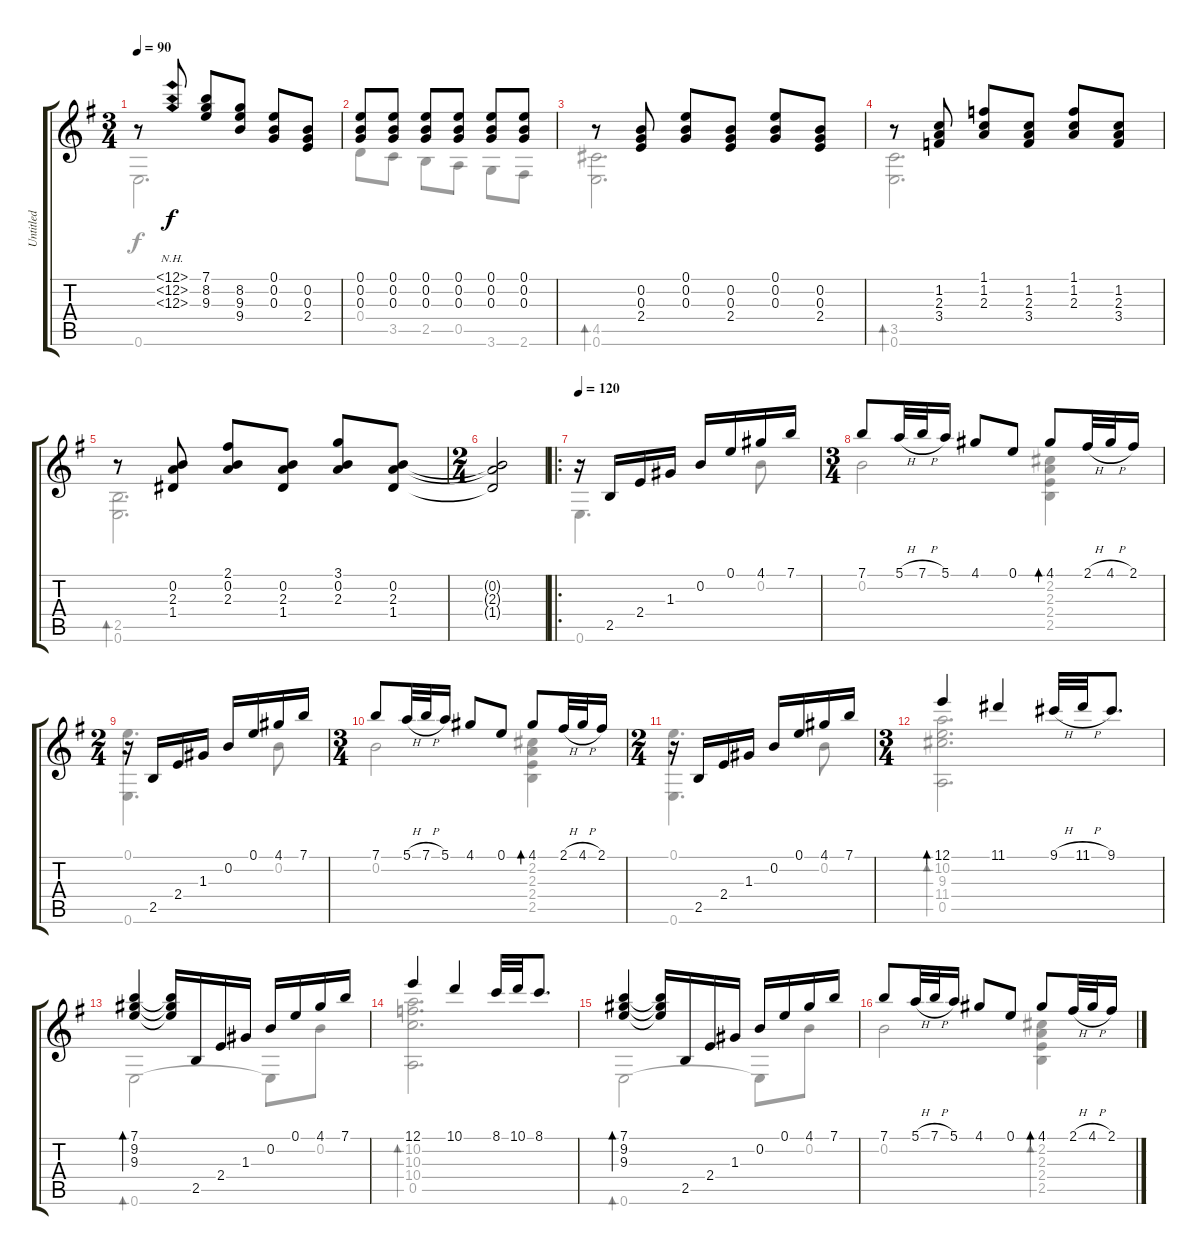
\track ("Untitled" "Untitled") {instrument acousticguitarnylon}
\staff {score tabs}
\tuning (E4 B3 G3 D3 A2 E2) {hide}
\voice
\ts (3 4)
\tempo 90
\clef g2
\ks g
r.8{dy f} (12.1{nh} 12.2{nh} 12.3{nh}).8 (7.1 8.2 9.3).8 (8.2 9.3 9.4).8 (0.1 0.2 0.3).8 (0.2 0.3 2.4).8 |
(0.1 0.2 0.3).8 (0.1 0.2 0.3).8 (0.1 0.2 0.3).8 (0.1 0.2 0.3).8 (0.1 0.2 0.3).8 (0.1 0.2 0.3).8 |
r.8 (0.2 0.3 2.4).8 (0.1 0.2 0.3).8 (0.2 0.3 2.4).8 (0.1 0.2 0.3).8 (0.2 0.3 2.4).8 |
r.8 (1.2 2.3 3.4).8 (1.1 1.2 2.3).8 (1.2 2.3 3.4).8 (1.1 1.2 2.3).8 (1.2 2.3 3.4).8 |
r.8 (0.2 2.3 1.4).8 (2.1 0.2 2.3).8 (0.2 2.3 1.4).8 (3.1 0.2 2.3).8 (0.2 2.3 1.4).8 |
\ts (2 4)
(0.2{t} 2.3{t} 1.4{t}).2 |
\ro
\tempo 120
r.16 2.5.16 2.4.16 1.3.16 0.2.16 0.1.16 4.1.16 7.1.16 |
\ts (3 4)
7.1.8 5.1{h}.32 7.1{h}.32 5.1.16 4.1.8 0.1.8 4.1.8{bd 30} 2.1{h}.32 4.1{h}.32 2.1.16 |
\ts (2 4)
r.16 2.5.16 2.4.16 1.3.16 0.2.16 0.1.16 4.1.16 7.1.16 |
\ts (3 4)
7.1.8 5.1{h}.32 7.1{h}.32 5.1.16 4.1.8 0.1.8 4.1.8{bd 30} 2.1{h}.32 4.1{h}.32 2.1.16 |
\ts (2 4)
r.16 2.5.16 2.4.16 1.3.16 0.2.16 0.1.16 4.1.16 7.1.16 |
\ts (3 4)
12.1.4{bd 30} 11.1.4 9.1{h}.32 11.1{h}.32 9.1.8{d} |
(7.1 9.2 9.3).4{bd 30} (7.1{t} 9.2{t} 9.3{t}).16 2.5.16 2.4.16 1.3.16 0.2.16 0.1.16 4.1.16 7.1.16 |
12.1.4 10.1.4 8.1.32 10.1.32 8.1.8{d} |
(7.1 9.2 9.3).4{bd 30} (7.1{t} 9.2{t} 9.3{t}).16 2.5.16 2.4.16 1.3.16 0.2.16 0.1.16 4.1.16 7.1.16 |
7.1.8 5.1{h}.32 7.1{h}.32 5.1.16 4.1.8 0.1.8 4.1.8{bd 30} 2.1{h}.32 4.1{h}.32 2.1.16
\voice
\clef g2
\ottava regular
\simile none
\ks g
0.6.2{d dy f} |
0.4.8 3.5.8 2.5.8 0.5.8 3.6.8 2.6.8 |
(4.5 0.6).2{d bd 30} |
(3.5 0.6).2{d bd 30} |
(2.5 0.6).2{d bd 30} |
|
0.6.4{d} 0.2.8 |
0.2.2 (2.2 2.3 2.4 2.5).4 |
(0.1 0.6).4{d} 0.2.8 |
0.2.2 (2.2 2.3 2.4 2.5).4 |
(0.1 0.6).4{d} 0.2.8 |
(10.2 9.3 11.4 0.5).2{d bd 30} |
0.6.2{bd 30} 0.6{t}.8 0.2.8 |
(10.2 10.3 10.4 0.5).2{d bd 30} |
0.6.2{bd 30} 0.6{t}.8 0.2.8 |
0.2.2 (2.2 2.3 2.4 2.5).4{bd 30}
